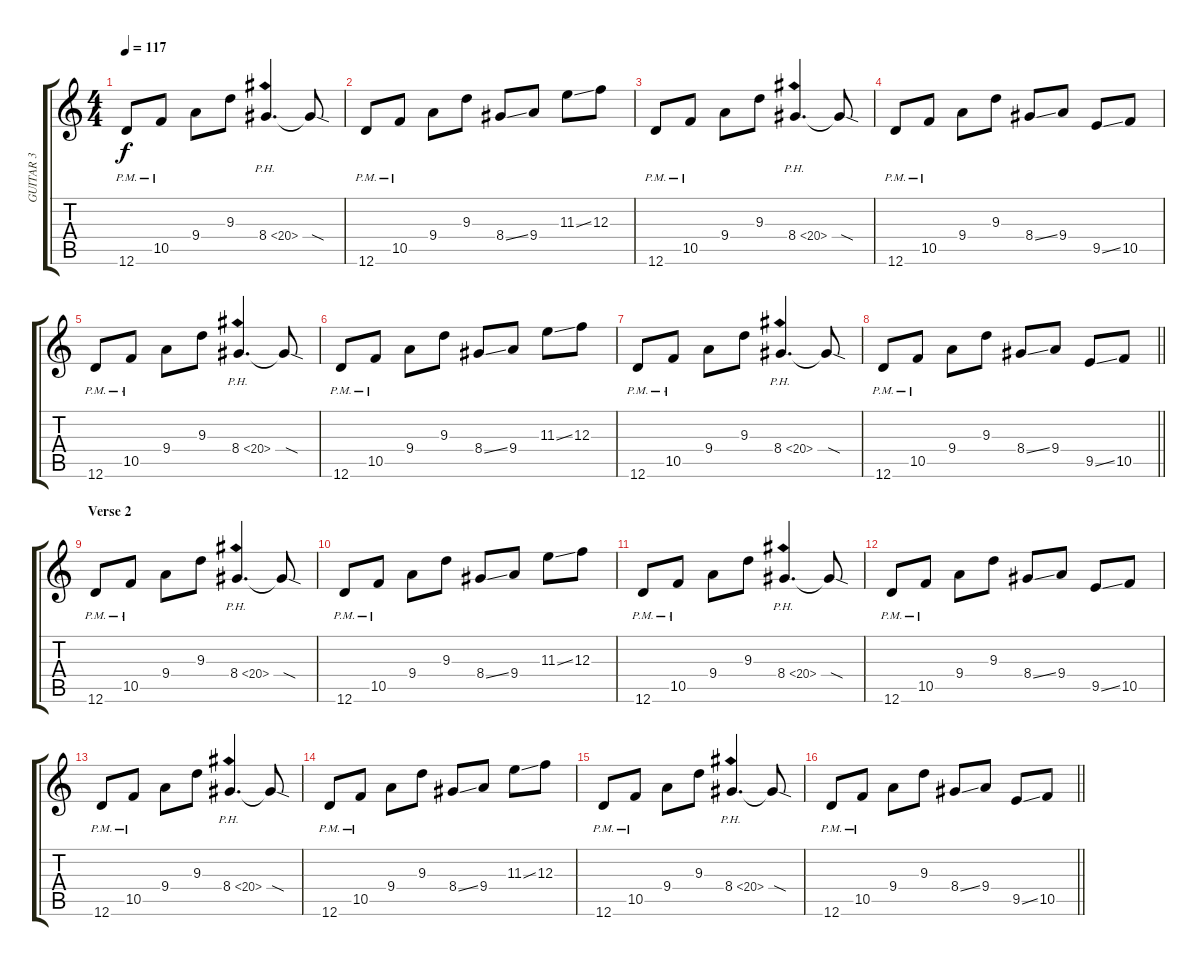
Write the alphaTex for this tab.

\track ("GUITAR 3" "GUITAR 3") {instrument distortionguitar}
\staff {score tabs}
\tuning (D4 A3 F3 C3 G2 D2) {hide}
\ts (4 4)
\tempo 117
\clef g2
\ks c
12.6{pm}.8{dy f} 10.5{pm}.8 9.4.8 9.3.8 8.4{ph 12}.4{d} 8.4{sod t}.8 |
12.6{pm}.8 10.5{pm}.8 9.4.8 9.3.8 8.4{ss}.8 9.4.8 11.3{ss}.8 12.3.8 |
12.6{pm}.8 10.5{pm}.8 9.4.8 9.3.8 8.4{ph 12}.4{d} 8.4{sod t}.8 |
12.6{pm}.8 10.5{pm}.8 9.4.8 9.3.8 8.4{ss}.8 9.4.8 9.5{ss}.8 10.5.8 |
12.6{pm}.8 10.5{pm}.8 9.4.8 9.3.8 8.4{ph 12}.4{d} 8.4{sod t}.8 |
12.6{pm}.8 10.5{pm}.8 9.4.8 9.3.8 8.4{ss}.8 9.4.8 11.3{ss}.8 12.3.8 |
12.6{pm}.8 10.5{pm}.8 9.4.8 9.3.8 8.4{ph 12}.4{d} 8.4{sod t}.8 |
\barLineRight lightlight
12.6{pm}.8 10.5{pm}.8 9.4.8 9.3.8 8.4{ss}.8 9.4.8 9.5{ss}.8 10.5.8 |
\section ("" "Verse 2")
12.6{pm}.8 10.5{pm}.8 9.4.8 9.3.8 8.4{ph 12}.4{d} 8.4{sod t}.8 |
12.6{pm}.8 10.5{pm}.8 9.4.8 9.3.8 8.4{ss}.8 9.4.8 11.3{ss}.8 12.3.8 |
12.6{pm}.8 10.5{pm}.8 9.4.8 9.3.8 8.4{ph 12}.4{d} 8.4{sod t}.8 |
12.6{pm}.8 10.5{pm}.8 9.4.8 9.3.8 8.4{ss}.8 9.4.8 9.5{ss}.8 10.5.8 |
12.6{pm}.8 10.5{pm}.8 9.4.8 9.3.8 8.4{ph 12}.4{d} 8.4{sod t}.8 |
12.6{pm}.8 10.5{pm}.8 9.4.8 9.3.8 8.4{ss}.8 9.4.8 11.3{ss}.8 12.3.8 |
12.6{pm}.8 10.5{pm}.8 9.4.8 9.3.8 8.4{ph 12}.4{d} 8.4{sod t}.8 |
\barLineRight lightlight
12.6{pm}.8 10.5{pm}.8 9.4.8 9.3.8 8.4{ss}.8 9.4.8 9.5{ss}.8 10.5.8
